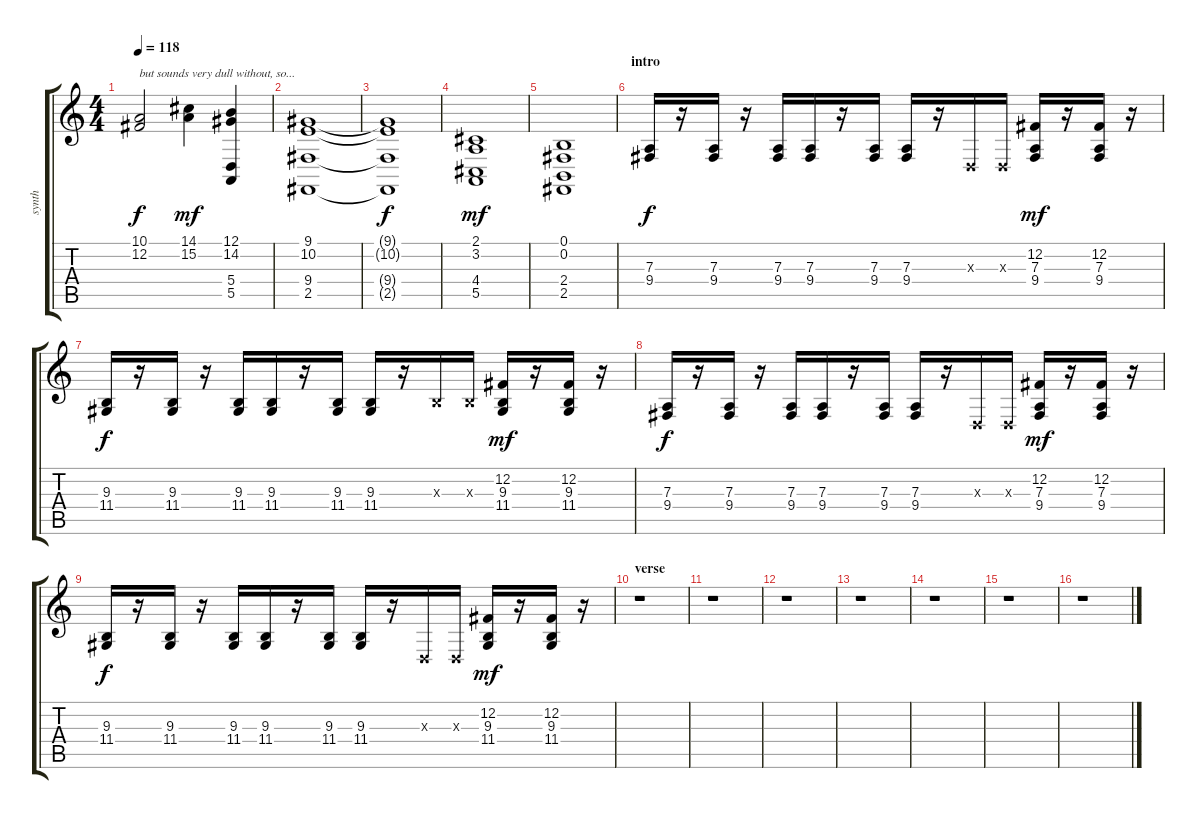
\track ("synth" "synth") {instrument lead2sawtooth}
\staff {score tabs}
\tuning (B3 Gb3 D3 A2 E2 B1) {hide}
\ts (4 4)
\tempo 118
\clef g2
\ks c
(10.1{t} 12.2{t}).2{txt "but sounds very dull without, so..." dy f} (14.1 15.2).4{dy mf} (12.1 14.2 5.4{t} 5.5{t}).4 |
(9.1 10.2 9.4 2.5).1 |
(9.1{t} 10.2{t} 9.4{t} 2.5{t}).1{dy f} |
(2.1 3.2 4.4 5.5).1{dy mf} |
(0.1 0.2 2.4 2.5).1 |
\section ("" "intro")
(7.3 9.4).16{dy f volume 10 balance 16} r.16 (7.3 9.4).16 r.16 (7.3 9.4).16 (7.3 9.4).16 r.16 (7.3 9.4).16 (7.3 9.4).16 r.16 0.3{x}.16 0.3{x}.16 (12.2 7.3 9.4).16{dy mf} r.16 (12.2 7.3 9.4).16 r.16 |
(9.3 11.4).16{dy f balance 3} r.16 (9.3 11.4).16 r.16 (9.3 11.4).16 (9.3 11.4).16 r.16 (9.3 11.4).16 (9.3 11.4).16 r.16 9.3{x}.16 9.3{x}.16 (12.2 9.3 11.4).16{dy mf} r.16 (12.2 9.3 11.4).16 r.16 |
(7.3 9.4).16{dy f balance 16} r.16 (7.3 9.4).16 r.16 (7.3 9.4).16 (7.3 9.4).16 r.16 (7.3 9.4).16 (7.3 9.4).16 r.16 0.3{x}.16 0.3{x}.16 (12.2 7.3 9.4).16{dy mf} r.16 (12.2 7.3 9.4).16 r.16 |
(9.3 11.4).16{dy f balance 3} r.16 (9.3 11.4).16 r.16 (9.3 11.4).16 (9.3 11.4).16 r.16 (9.3 11.4).16 (9.3 11.4).16 r.16 0.3{x}.16 0.3{x}.16 (12.2 9.3 11.4).16{dy mf} r.16 (12.2 9.3 11.4).16 r.16 |
\section ("" "verse")
r.1 |
r.1 |
r.1 |
r.1 |
r.1 |
r.1 |
r.1
